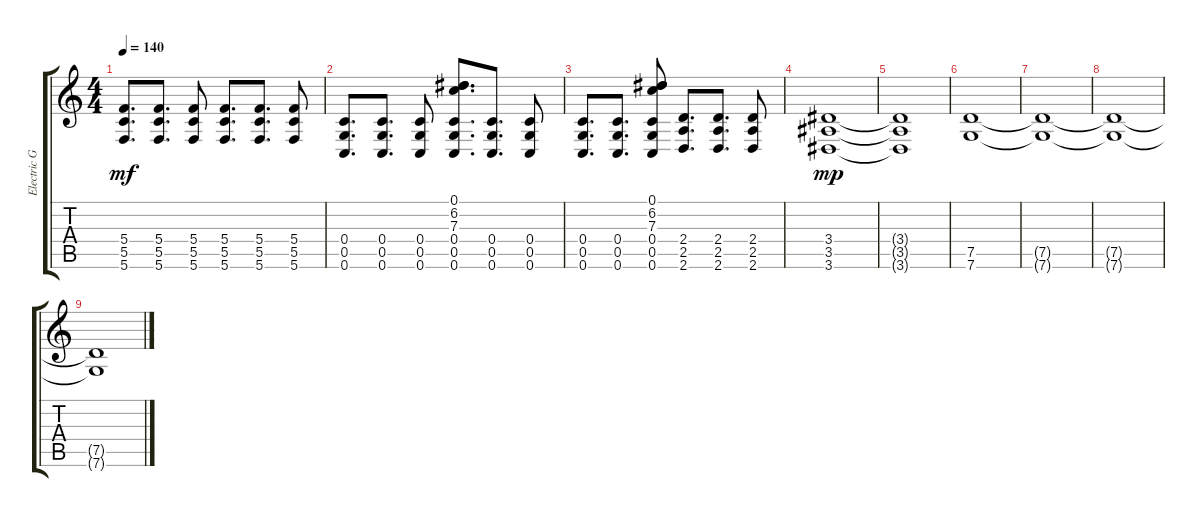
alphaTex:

\track ("Electric Guitar" "Electric G") {instrument electricguitarclean}
\staff {score tabs}
\tuning (D4 A3 F3 C3 G2 C2) {hide}
\ts (4 4)
\tempo 140
\clef g2
\ks c
(5.4 5.5 5.6).8{d dy mf} (5.4 5.5 5.6).8{d} (5.4 5.5 5.6).8 (5.4 5.5 5.6).8{d} (5.4 5.5 5.6).8{d} (5.4 5.5 5.6).8 |
(0.4 0.5 0.6).8{d} (0.4 0.5 0.6).8{d} (0.4 0.5 0.6).8 (0.1 6.2 7.3 0.4 0.5 0.6).8{d} (0.4 0.5 0.6).8{d} (0.4 0.5 0.6).8 |
(0.4 0.5 0.6).8{d} (0.4 0.5 0.6).8{d} (0.1 6.2 7.3 0.4 0.5 0.6).8 (2.4 2.5 2.6).8{d} (2.4 2.5 2.6).8{d} (2.4 2.5 2.6).8 |
(3.4 3.5 3.6).1{dy mp} |
(3.4{t} 3.5{t} 3.6{t}).1 |
(7.5 7.6).1 |
(7.5{t} 7.6{t}).1 |
(7.5{t} 7.6{t}).1 |
(7.5{t} 7.6{t}).1
